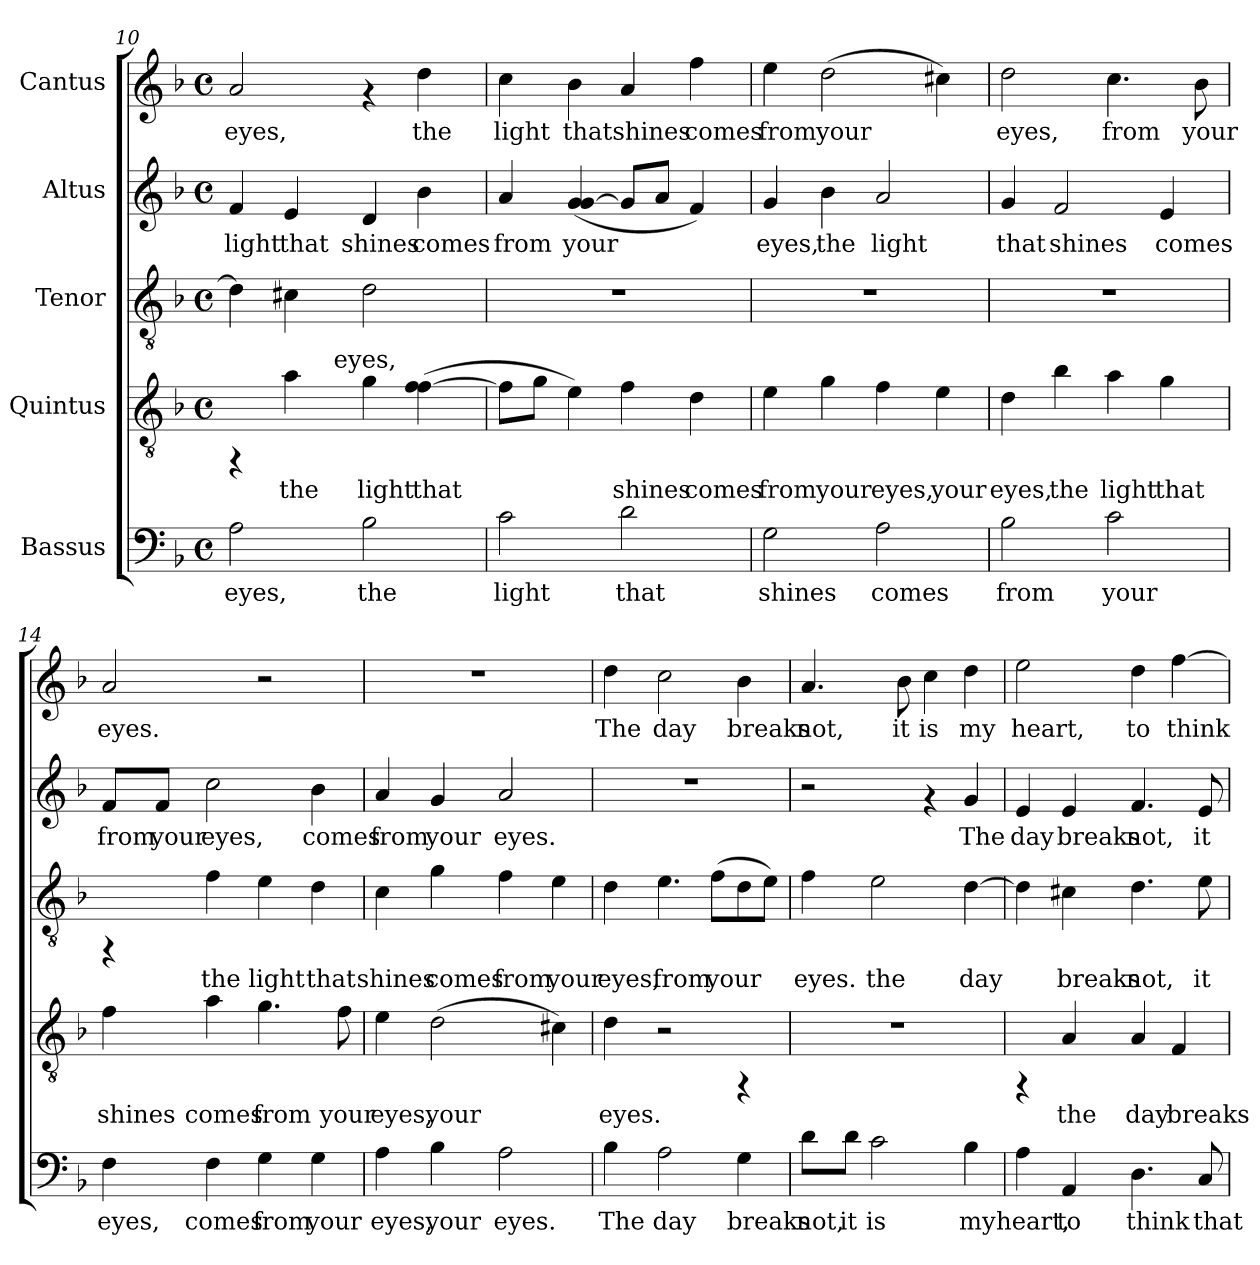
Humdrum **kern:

**kern	**text	**kern	**text	**kern	**text	**kern	**text	**kern	**text
*part5	*part5	*part4	*part4	*part3	*part3	*part2	*part2	*part1	*part1
*staff5	*staff5	*staff4	*staff4	*staff3	*staff3	*staff2	*staff2	*staff1	*staff1
*I"Bassus	*	*I"Quintus	*	*I"Tenor	*	*I"Altus	*	*I"Cantus	*
!!LO:PB:g=z
*clefF4	*	*clefGv2	*	*clefGv2	*	*clefG2	*	*clefG2	*
*k[b-]	*	*k[b-]	*	*k[b-]	*	*k[b-]	*	*k[b-]	*
*F:	*	*F:	*	*F:	*	*F:	*	*F:	*
*M4/4	*	*M4/4	*	*M4/4	*	*M4/4	*	*M4/4	*
*met(c)	*	*met(c)	*	*met(c)	*	*met(c)	*	*met(c)	*
=10	=10	=10	=10	=10	=10	=10	=10	=10	=10
!	!LO:LY:b:cj	!	!	!	!LO:LY:b:cj	!	!LO:LY:b	!	!LO:LY:b
*	*	*^	*	*	*	*	*	*	*
2A\	eyes,	4rFF	4ryy	.	4d\]	.	4f/	light	2a/	eyes,
!	!	!	!	!LO:LY:b:cj	!	!LO:LY:b:cj	!	!LO:LY:b	!	!
.	.	4a\	8ryy	the	4c#X\	.	4e/	that	.	.
.	.	.	32ryy	.	.	.	.	.	.	.
!	!	!	!LO:TX:a:t=eyes,	!	!	!	!	!	!	!
.	.	.	2ryy	.	.	.	.	.	.	.
!	!LO:LY:b:cj	!	!	!LO:LY:b:cj	!	!LO:LY:b:cj	!	!LO:LY:b	!	!
2B-\	the	4g\	.	light	2d\	.	4d/	shines	4rf	.
!	!	!	!	!LO:LY:b:cj	!	!	!	!LO:LY:b	!	!LO:LY:b
.	.	(>4f\ [>4f\	.	that	.	.	4b-\	comes	4dd\	the
.	.	.	16.ryy	.	.	.	.	.	.	.
=11	=11	=11	=11	=11	=11	=11	=11	=11	=11	=11
!	!LO:LY:b:cj	!	!	!LO:LY:b:cj	!	!	!	!LO:LY:b	!	!LO:LY:b
*	*	*v	*v	*	*	*	*	*	*	*
2c\	light	8f\L]	.	1r	.	4a/	from	4cc\	light
!	!	!	!LO:LY:b:cj	!	!	!	!	!	!
.	.	8g\J	.	.	.	.	.	.	.
!	!	!	!LO:LY:b:cj	!	!	!	!LO:LY:b	!	!LO:LY:b
.	.	4e\)	.	.	.	(<4g/ [<4g/	your	4b-\	that
!	!LO:LY:b:cj	!	!LO:LY:b:cj	!	!	!	!LO:LY:b	!	!LO:LY:b
2d\	that	4f\	shines	.	.	8g/L]	.	4a/	shines
!	!	!	!	!	!	!	!LO:LY:b	!	!
.	.	.	.	.	.	8a/J	.	.	.
!	!	!	!LO:LY:b:cj	!	!	!	!LO:LY:b	!	!LO:LY:b
.	.	4d\	comes	.	.	4f/)	.	4ff\	comes
=12	=12	=12	=12	=12	=12	=12	=12	=12	=12
!	!LO:LY:b:cj	!	!LO:LY:b:cj	!	!	!	!LO:LY:b	!	!LO:LY:b
2G\	shines	4e\	from	1r	.	4g/	eyes,	4ee\	from
!	!	!	!LO:LY:b:cj	!	!	!	!LO:LY:b	!	!LO:LY:b
.	.	4g\	your	.	.	4b-\	the	(>2dd\	your
!	!LO:LY:b:cj	!	!LO:LY:b:cj	!	!	!	!LO:LY:b	!	!
2A\	comes	4f\	eyes,	.	.	2a/	light	.	.
!	!	!	!LO:LY:b:cj	!	!	!	!	!	!LO:LY:b
.	.	4e\	your	.	.	.	.	4cc#X\)	.
=13	=13	=13	=13	=13	=13	=13	=13	=13	=13
!	!LO:LY:b:cj	!	!LO:LY:b:cj	!	!	!	!LO:LY:b	!	!LO:LY:b
2B-\	from	4d\	eyes,	1r	.	4g/	that	2dd\	eyes,
!	!	!	!LO:LY:b:cj	!	!	!	!LO:LY:b	!	!
.	.	4b-\	the	.	.	2f/	shines	.	.
!	!LO:LY:b:cj	!	!LO:LY:b:cj	!	!	!	!	!	!LO:LY:b
2c\	your	4a\	light	.	.	.	.	4.cc\	from
!	!	!	!LO:LY:b:cj	!	!	!	!LO:LY:b	!	!
.	.	4g\	that	.	.	4e/	comes	.	.
!	!	!	!	!	!	!	!	!	!LO:LY:b
.	.	.	.	.	.	.	.	8b-\	your
!!LO:PB:g=z
=14	=14	=14	=14	=14	=14	=14	=14	=14	=14
!	!LO:LY:b:cj	!	!LO:LY:b:cj	!	!	!	!LO:LY:b	!	!LO:LY:b
4F\	eyes,	4f\	shines	4rFF	.	8f/L	from	2a/	eyes.
!	!	!	!	!	!	!	!LO:LY:b	!	!
.	.	.	.	.	.	8f/J	your	.	.
!	!LO:LY:b:cj	!	!LO:LY:b:cj	!	!LO:LY:b:cj	!	!LO:LY:b	!	!
4F\	comes	4a\	comes	4f\	the	2cc\	eyes,	.	.
!	!LO:LY:b:cj	!	!LO:LY:b:cj	!	!LO:LY:b:cj	!	!	!	!
4G\	from	4.g\	from	4e\	light	.	.	2r	.
!	!LO:LY:b:cj	!	!	!	!LO:LY:b:cj	!	!LO:LY:b	!	!
4G\	your	.	.	4d\	that	4b-\	comes	.	.
!	!	!	!LO:LY:b:cj	!	!	!	!	!	!
.	.	8f\	your	.	.	.	.	.	.
=15	=15	=15	=15	=15	=15	=15	=15	=15	=15
!	!LO:LY:b:cj	!	!LO:LY:b:cj	!	!LO:LY:b:cj	!	!LO:LY:b	!	!
4A\	eyes,	4e\	eyes,	4c\	shines	4a/	from	1r	.
!	!LO:LY:b:cj	!	!LO:LY:b:cj	!	!LO:LY:b:cj	!	!LO:LY:b	!	!
4B-\	your	(>2d\	your	4g\	comes	4g/	your	.	.
!	!LO:LY:b:cj	!	!	!	!LO:LY:b:cj	!	!LO:LY:b	!	!
2A\	eyes.	.	.	4f\	from	2a/	eyes.	.	.
!	!	!	!LO:LY:b:cj	!	!LO:LY:b:cj	!	!	!	!
.	.	4c#X\)	.	4e\	your	.	.	.	.
=16	=16	=16	=16	=16	=16	=16	=16	=16	=16
!	!LO:LY:b:cj	!	!LO:LY:b:cj	!	!LO:LY:b:cj	!	!	!	!LO:LY:b
4B-\	The	4d\	eyes.	4d\	eyes,	1r	.	4dd\	The
!	!LO:LY:b:cj	!	!	!	!LO:LY:b:cj	!	!	!	!LO:LY:b
2A\	day	2r	.	4.e\	from	.	.	2cc\	day
!	!	!	!	!	!LO:LY:b:cj	!	!	!	!
.	.	.	.	(>8f\L	your	.	.	.	.
!	!LO:LY:b:cj	!	!	!	!LO:LY:b:cj	!	!	!	!LO:LY:b
4G\	breaks	4rFF	.	8d\	.	.	.	4b-\	breaks
!	!	!	!	!	!LO:LY:b:cj	!	!	!	!
.	.	.	.	8e\J)	.	.	.	.	.
=17	=17	=17	=17	=17	=17	=17	=17	=17	=17
!	!LO:LY:b:cj	!	!	!	!LO:LY:b:cj	!	!	!	!LO:LY:b
8d\L	not,	1r	.	4f\	eyes.	2r	.	4.a/	not,
!	!LO:LY:b:cj	!	!	!	!	!	!	!	!
8d\J	it	.	.	.	.	.	.	.	.
!	!LO:LY:b:cj	!	!	!	!LO:LY:b:cj	!	!	!	!
2c\	is	.	.	2e\	the	.	.	.	.
!	!	!	!	!	!	!	!	!	!LO:LY:b
.	.	.	.	.	.	.	.	8b-\	it
!	!	!	!	!	!	!	!	!	!LO:LY:b
.	.	.	.	.	.	4rf	.	4cc\	is
!	!LO:LY:b:cj	!	!	!	!LO:LY:b:cj	!	!LO:LY:b	!	!LO:LY:b
4B-\	my	.	.	[<4d\	day	4g/	The	4dd\	my
!!LO:LB:g=z
=18	=18	=18	=18	=18	=18	=18	=18	=18	=18
!	!LO:LY:b:cj	!	!	!	!LO:LY:b:cj	!	!LO:LY:b	!	!LO:LY:b
4A\	heart,	4rFF	.	4d\]	.	4e/	day	2ee\	heart,
!	!LO:LY:b:cj	!	!LO:LY:b:cj	!	!LO:LY:b:cj	!	!LO:LY:b	!	!
4AA/	to	4A/	the	4c#X\	breaks	4e/	breaks	.	.
!	!LO:LY:b:cj	!	!LO:LY:b:cj	!	!LO:LY:b:cj	!	!LO:LY:b	!	!LO:LY:b
4.D\	think	4A/	day	4.d\	not,	4.f/	not,	4dd\	to
!	!	!	!LO:LY:b:cj	!	!	!	!	!	!LO:LY:b
.	.	4F/	breaks	.	.	.	.	[>4ff\	think
!	!LO:LY:b:cj	!	!	!	!LO:LY:b:cj	!	!LO:LY:b	!	!
8C/	that	.	.	8e\	it	8e/	it	.	.
=	=	=	=	=	=	=	=	=	=
*-	*-	*-	*-	*-	*-	*-	*-	*-	*-
